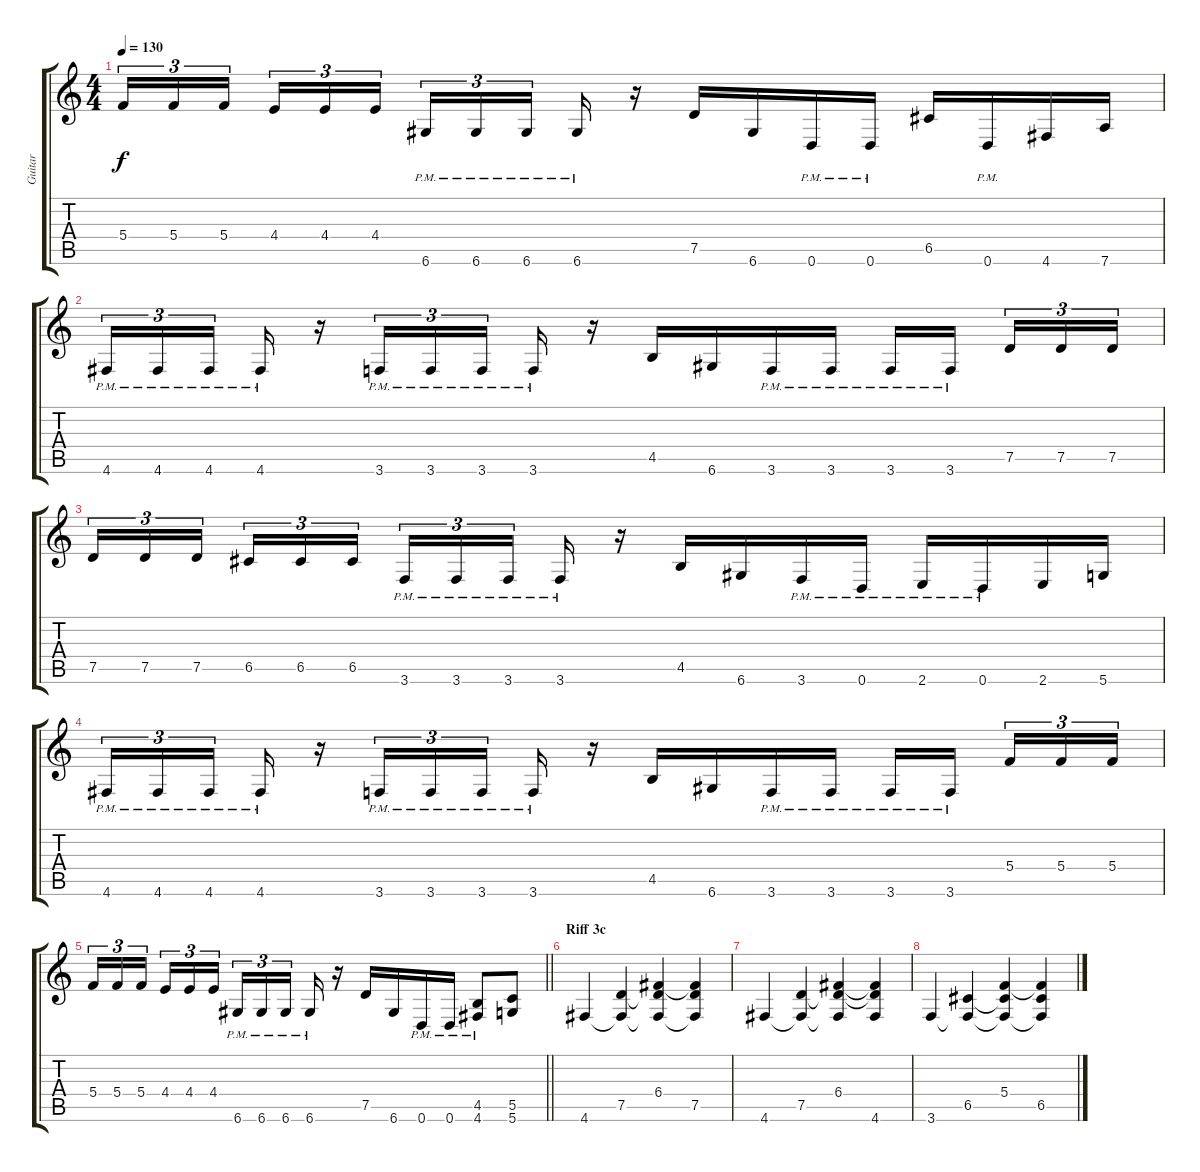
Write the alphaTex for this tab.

\track ("Guitar" "Guitar") {instrument distortionguitar}
\staff {score tabs}
\tuning (D4 A3 F3 C3 G2 D2) {hide}
\ts (4 4)
\tempo 130
\clef g2
\ks c
5.4.16{tu (3 2) dy f} 5.4.16{tu (3 2)} 5.4.16{tu (3 2) beam splitsecondary} 4.4.16{tu (3 2)} 4.4.16{tu (3 2)} 4.4.16{tu (3 2)} 6.6{pm}.16{tu (3 2)} 6.6{pm}.16{tu (3 2)} 6.6{pm}.16{tu (3 2) beam splitsecondary} 6.6{pm}.16 r.16 7.5.16 6.6.16 0.6{pm}.16 0.6{pm}.16 6.5.16 0.6{pm}.16 4.6.16 7.6.16 |
4.6{pm}.16{tu (3 2)} 4.6{pm}.16{tu (3 2)} 4.6{pm}.16{tu (3 2) beam splitsecondary} 4.6{pm}.16 r.16 3.6{pm}.16{tu (3 2)} 3.6{pm}.16{tu (3 2)} 3.6{pm}.16{tu (3 2) beam splitsecondary} 3.6{pm}.16 r.16 4.5.16 6.6.16 3.6{pm}.16 3.6{pm}.16 3.6{pm}.16 3.6{pm}.16{beam splitsecondary} 7.5.16{tu (3 2)} 7.5.16{tu (3 2)} 7.5.16{tu (3 2)} |
7.5.16{tu (3 2)} 7.5.16{tu (3 2)} 7.5.16{tu (3 2) beam splitsecondary} 6.5.16{tu (3 2)} 6.5.16{tu (3 2)} 6.5.16{tu (3 2)} 3.6{pm}.16{tu (3 2)} 3.6{pm}.16{tu (3 2)} 3.6{pm}.16{tu (3 2) beam splitsecondary} 3.6{pm}.16 r.16 4.5.16 6.6.16 3.6{pm}.16 0.6{pm}.16 2.6{pm}.16 0.6{pm}.16 2.6.16 5.6.16 |
4.6{pm}.16{tu (3 2)} 4.6{pm}.16{tu (3 2)} 4.6{pm}.16{tu (3 2) beam splitsecondary} 4.6{pm}.16 r.16 3.6{pm}.16{tu (3 2)} 3.6{pm}.16{tu (3 2)} 3.6{pm}.16{tu (3 2) beam splitsecondary} 3.6{pm}.16 r.16 4.5.16 6.6.16 3.6{pm}.16 3.6{pm}.16 3.6{pm}.16 3.6{pm}.16{beam splitsecondary} 5.4.16{tu (3 2)} 5.4.16{tu (3 2)} 5.4.16{tu (3 2)} |
\barLineRight lightlight
5.4.16{tu (3 2)} 5.4.16{tu (3 2)} 5.4.16{tu (3 2) beam splitsecondary} 4.4.16{tu (3 2)} 4.4.16{tu (3 2)} 4.4.16{tu (3 2)} 6.6{pm}.16{tu (3 2)} 6.6{pm}.16{tu (3 2)} 6.6{pm}.16{tu (3 2) beam splitsecondary} 6.6{pm}.16 r.16 7.5.16 6.6.16 0.6{pm}.16 0.6{pm}.16 (4.5{pm} 4.6{pm}).8 (5.5 5.6).8 |
\section ("" "Riff 3c")
4.6.4 (7.5 4.6{t}).4 (6.4 7.5{t} 4.6{t}).4 (6.4{t} 7.5 4.6{t}).4 |
4.6.4 (7.5 4.6{t}).4 (6.4 7.5{t} 4.6{t}).4 (6.4{t} 7.5{t} 4.6).4 |
3.6.4 (6.5 3.6{t}).4 (5.4 6.5{t} 3.6{t}).4 (5.4{t} 6.5 3.6{t}).4
